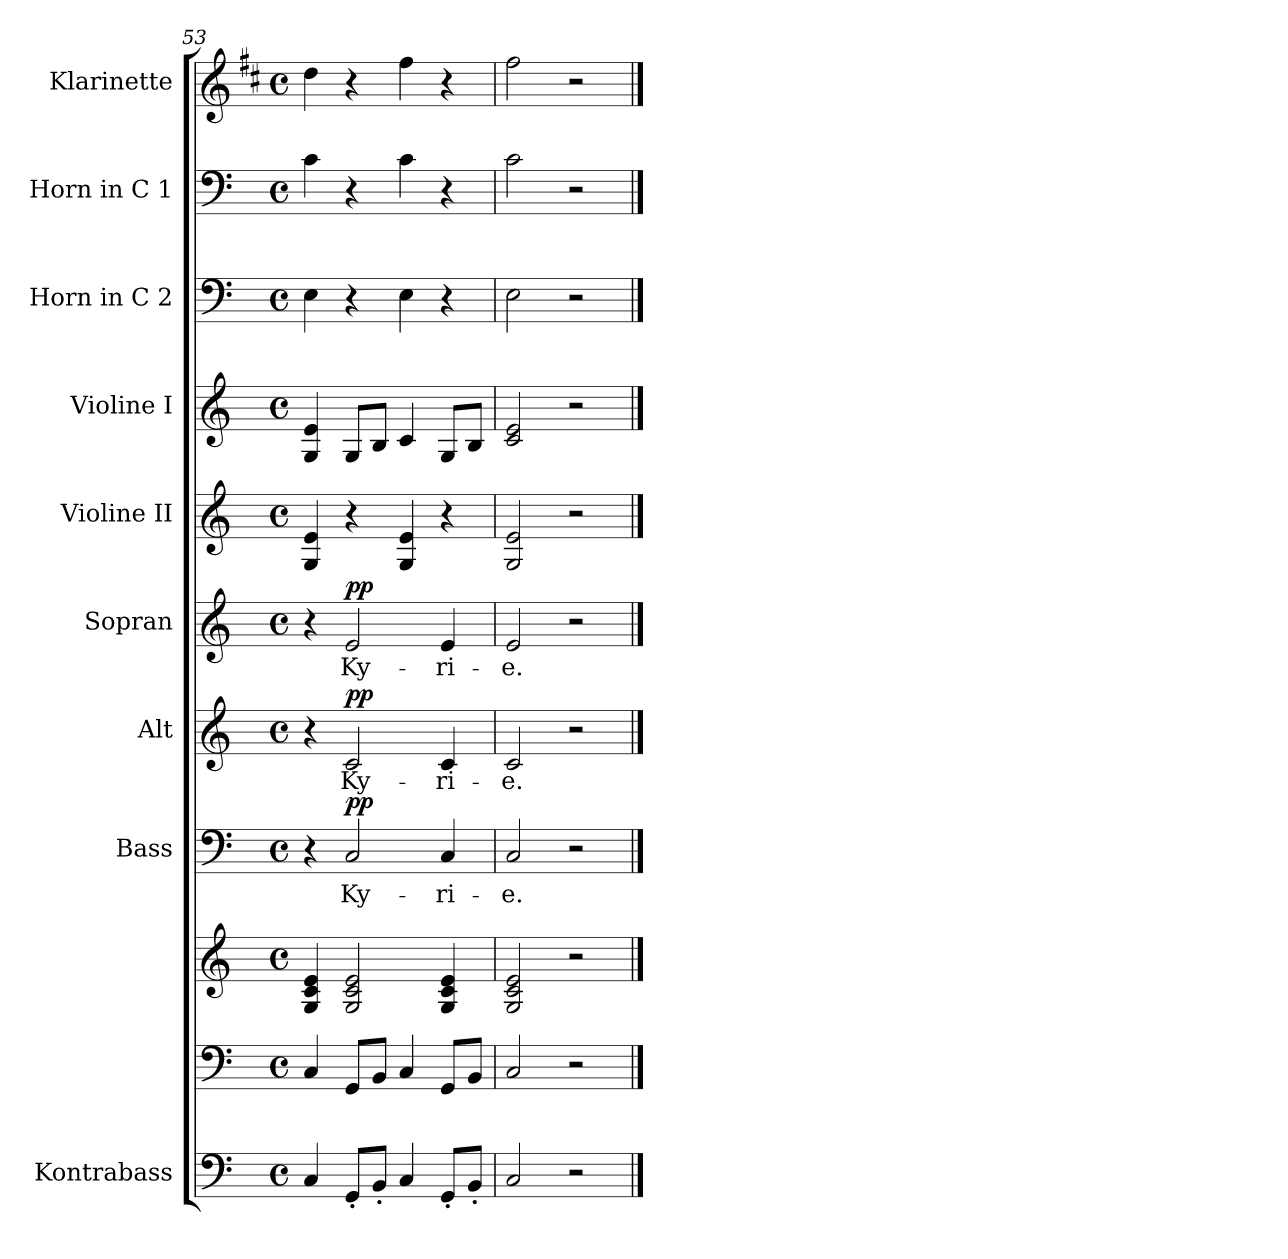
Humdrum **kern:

**kern	**kern	**kern	**kern	**text	**dynam	**kern	**text	**dynam	**kern	**text	**dynam	**kern	**kern	**kern	**kern	**kern
*part10	*part9	*part9	*part8	*part8	*part8	*part7	*part7	*part7	*part6	*part6	*part6	*part5	*part4	*part3	*part2	*part1
*staff11	*staff10	*staff9	*staff8	*staff8	*staff8	*staff7	*staff7	*staff7	*staff6	*staff6	*staff6	*staff5	*staff4	*staff3	*staff2	*staff1
*I"Kontrabass	*	*	*I"Bass	*	*	*I"Alt	*	*	*I"Sopran	*	*	*I"Violine II	*I"Violine I	*I"Horn in C 2	*I"Horn in C 1	*I"Klarinette
*I'Kb.	*	*	*I'B.	*	*	*I'A.	*	*	*I'S.	*	*	*I'Vl. II	*I'Vl. I	*I'Horn 2	*I'Horn 1	*I'Kl.
*clefF4	*clefF4	*clefG2	*clefF4	*	*	*clefG2	*	*	*clefG2	*	*	*clefG2	*clefG2	*clefF4	*clefF4	*clefG2
*ITrd7c12	*	*	*	*	*	*	*	*	*	*	*	*	*	*	*	*ITrd1c2
*k[]	*k[]	*k[]	*k[]	*	*	*k[]	*	*	*k[]	*	*	*k[]	*k[]	*k[]	*k[]	*k[]
*C:	*C:	*C:	*C:	*	*	*C:	*	*	*C:	*	*	*C:	*C:	*C:	*C:	*C:
*M4/4	*M4/4	*M4/4	*M4/4	*	*	*M4/4	*	*	*M4/4	*	*	*M4/4	*M4/4	*M4/4	*M4/4	*M4/4
*met(c)	*met(c)	*met(c)	*met(c)	*	*	*met(c)	*	*	*met(c)	*	*	*met(c)	*met(c)	*met(c)	*met(c)	*met(c)
=53	=53	=53	=53	=53	=53	=53	=53	=53	=53	=53	=53	=53	=53	=53	=53	=53
4CC/	4C/	4G/ 4c/ 4e/	4r	.	.	4r	.	.	4r	.	.	4G/ 4e/	4G/ 4e/	4E\	4c\	4cc\
!	!	!	!	!LO:LY:b	!LO:DY:a	!	!LO:LY:b	!LO:DY:a	!	!LO:LY:b	!LO:DY:a	!	!	!	!	!
8GGG'</L	8GG/L	2G/ 2c/ 2e/	2C/	Ky-	pp	2c/	Ky-	pp	2e/	Ky-	pp	4r	8G/L	4r	4r	4r
8BBB'</J	8BB/J	.	.	.	.	.	.	.	.	.	.	.	8B/J	.	.	.
4CC/	4C/	.	.	.	.	.	.	.	.	.	.	4G/ 4e/	4c/	4E\	4c\	4ee\
!	!	!	!	!LO:LY:b	!	!	!LO:LY:b	!	!	!LO:LY:b	!	!	!	!	!	!
8GGG'</L	8GG/L	4G/ 4c/ 4e/	4C/	-ri-	.	4c/	-ri-	.	4e/	-ri-	.	4r	8G/L	4r	4r	4r
8BBB'</J	8BB/J	.	.	.	.	.	.	.	.	.	.	.	8B/J	.	.	.
=54	=54	=54	=54	=54	=54	=54	=54	=54	=54	=54	=54	=54	=54	=54	=54	=54
!	!	!	!	!LO:LY:b	!	!	!LO:LY:b	!	!	!LO:LY:b	!	!	!	!	!	!
2CC/	2C/	2G/ 2c/ 2e/	2C/	-e.	.	2c/	-e.	.	2e/	-e.	.	2G/ 2e/	2c/ 2e/	2E\	2c\	2ee\
2r	2r	2r	2r	.	.	2r	.	.	2r	.	.	2r	2r	2r	2r	2r
==	==	==	==	==	==	==	==	==	==	==	==	==	==	==	==	==
*-	*-	*-	*-	*-	*-	*-	*-	*-	*-	*-	*-	*-	*-	*-	*-	*-
